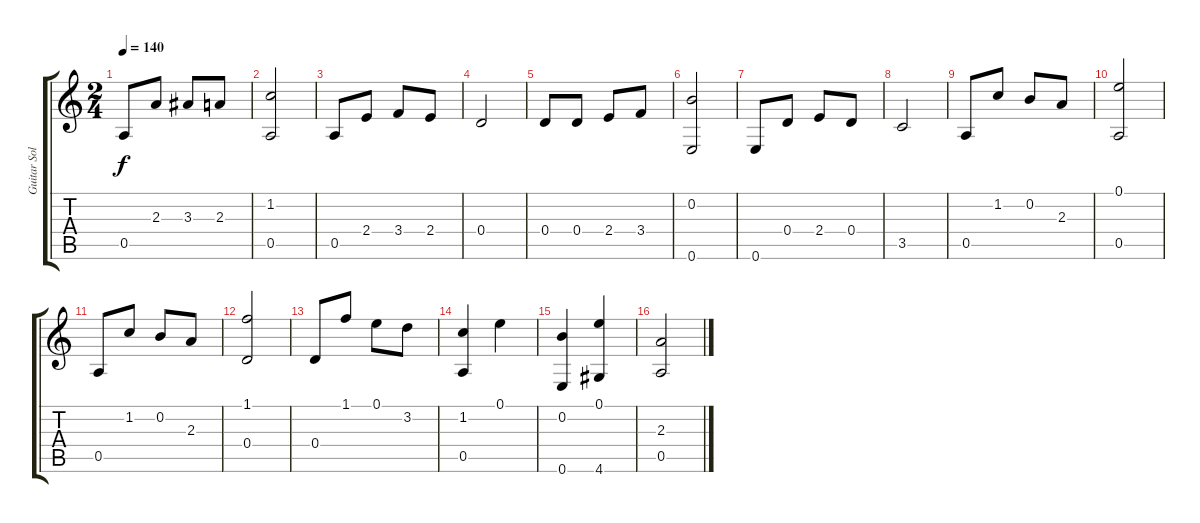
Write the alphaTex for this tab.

\track ("Guitar Solo" "Guitar Sol") {instrument acousticguitarnylon}
\staff {score tabs}
\tuning (E4 B3 G3 D3 A2 E2) {hide}
\ts (2 4)
\tempo 140
\clef g2
\ks c
0.5.8{dy f} 2.3.8 3.3.8 2.3.8 |
(1.2 0.5).2 |
0.5.8 2.4.8 3.4.8 2.4.8 |
0.4.2 |
0.4.8 0.4.8 2.4.8 3.4.8 |
(0.2 0.6).2 |
0.6.8 0.4.8 2.4.8 0.4.8 |
3.5.2 |
0.5.8 1.2.8 0.2.8 2.3.8 |
(0.1 0.5).2 |
0.5.8 1.2.8 0.2.8 2.3.8 |
(1.1 0.4).2 |
0.4.8 1.1.8 0.1.8 3.2.8 |
(1.2 0.5).4 0.1.4 |
(0.2 0.6).4 (0.1 4.6).4 |
(2.3 0.5).2
